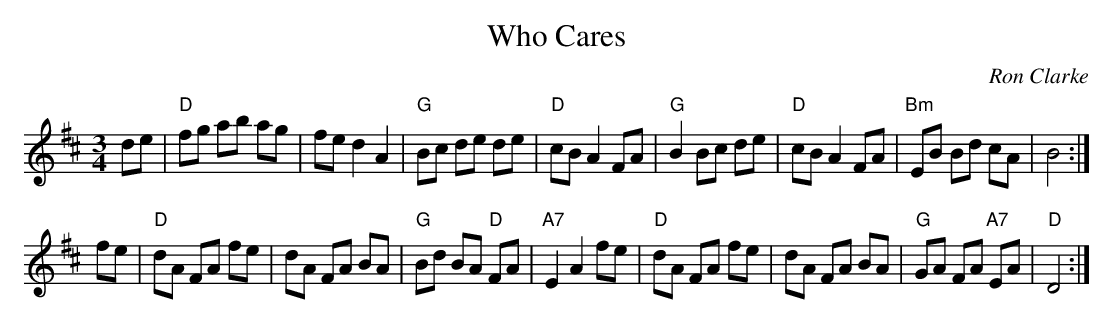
X:1
T:Who Cares
C:Ron Clarke
M:3/4
L:1/8
K:D
de|"D"fg ab ag|fed2A2|"G"Bc de de|"D"cB A2FA|"G"B2Bc de|"D"cB A2 FA|"Bm"EB Bd cA|B4:|
fe|"D"dA FA fe|dA FA BA|"G"Bd BA "D"FA|"A7"E2A2fe|"D"dA FA fe|dA FA BA|"G"GA FA "A7"EA|"D"D4:|
